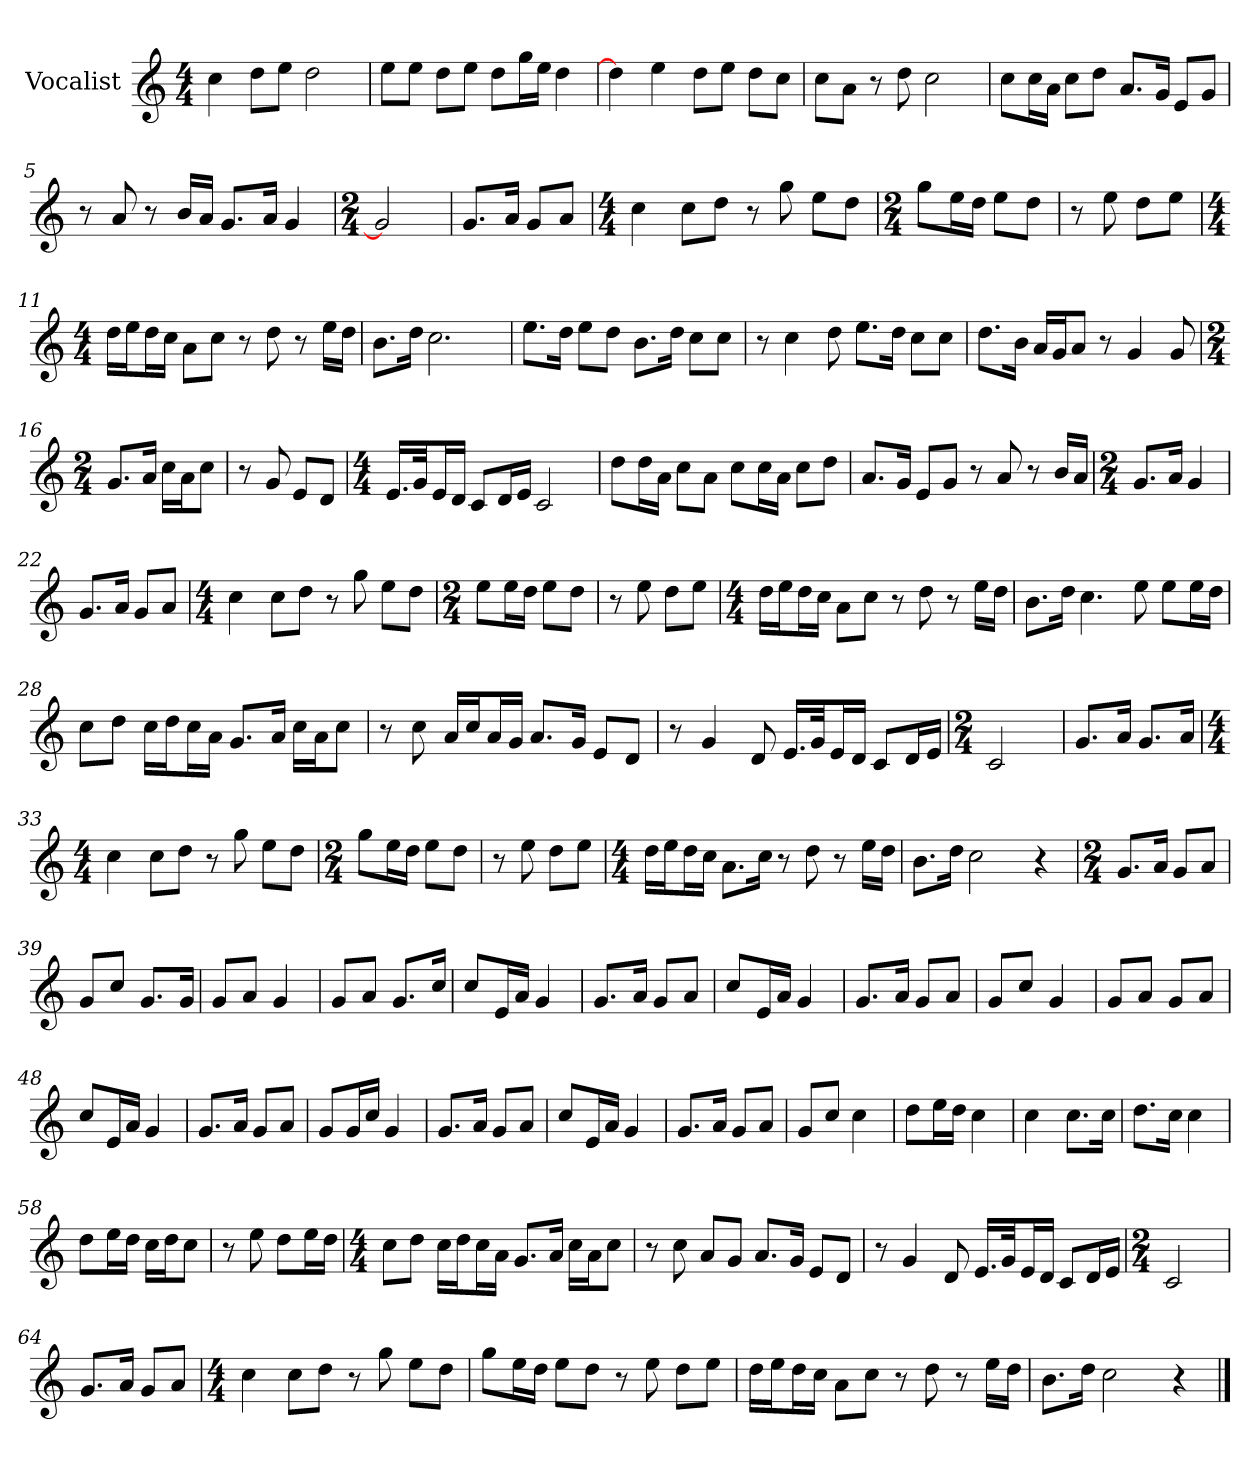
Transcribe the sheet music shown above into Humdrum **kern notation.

**kern
*part1
*staff1
*I"Vocalist
*k[]
*C:
*M4/4
=
4cc
8ddL
8eeJ
2dd
=1
8eeL
8eeJ
8ddL
8eeJ
8ddL
16ggL
16eeJJ
4dd
=2
4dd]
4ee
8ddL
8eeJ
8ddL
8ccJ
=3
8ccL
8aJ
8r
8dd
2cc
=4
8ccL
16ccL
16aJJ
8ccL
8ddJ
8.aL
16gJk
8eL
8gJ
=5
8r
8a
8r
16bLL
16aJJ
8.gL
16aJk
4g
=6
*M2/4
2g]
=7
8.gL
16aJk
8gL
8aJ
=8
*M4/4
4cc
8ccL
8ddJ
8r
8gg
8eeL
8ddJ
=9
*M2/4
8ggL
16eeL
16ddJJ
8eeL
8ddJ
=10
8r
8ee
8ddL
8eeJ
=11
*M4/4
16ddLL
16eeJ
16ddL
16ccJJ
8aL
8ccJ
8r
8dd
8r
16eeLL
16ddJJ
=12
8.bL
16ddJk
2.cc
=13
8.eeL
16ddJk
8eeL
8ddJ
8.bL
16ddJk
8ccL
8ccJ
=14
8r
4cc
8dd
8.eeL
16ddJk
8ccL
8ccJ
=15
8.ddL
16bJk
16aLL
16gJ
8aJ
8r
4g
8g
=16
*M2/4
8.gL
16aJk
16ccLL
16aJ
8ccJ
=17
8r
8g
8eL
8dJ
=18
*M4/4
16.eLL
32gJk
16eL
16dJJ
8cL
16dL
16eJJ
2c
=19
8ddL
16ddL
16aJJ
8ccL
8aJ
8ccL
16ccL
16aJJ
8ccL
8ddJ
=20
8.aL
16gJk
8eL
8gJ
8r
8a
8r
16bLL
16aJJ
=21
*M2/4
8.gL
16aJk
4g
=22
8.gL
16aJk
8gL
8aJ
=23
*M4/4
4cc
8ccL
8ddJ
8r
8gg
8eeL
8ddJ
=24
*M2/4
8eeL
16eeL
16ddJJ
8eeL
8ddJ
=25
8r
8ee
8ddL
8eeJ
=26
*M4/4
16ddLL
16eeJ
16ddL
16ccJJ
8aL
8ccJ
8r
8dd
8r
16eeLL
16ddJJ
=27
8.bL
16ddJk
4.cc
8ee
8eeL
16eeL
16ddJJ
=28
8ccL
8ddJ
16ccLL
16ddJ
16ccL
16aJJ
8.gL
16aJk
16ccLL
16aJ
8ccJ
=29
8r
8cc
16aLL
16ccJ
16aL
16gJJ
8.aL
16gJk
8eL
8dJ
=30
8r
4g
8d
16.eLL
32gJk
16eL
16dJJ
8cL
16dL
16eJJ
=31
*M2/4
2c
=32
8.gL
16aJk
8.gL
16aJk
=33
*M4/4
4cc
8ccL
8ddJ
8r
8gg
8eeL
8ddJ
=34
*M2/4
8ggL
16eeL
16ddJJ
8eeL
8ddJ
=35
8r
8ee
8ddL
8eeJ
=36
*M4/4
16ddLL
16eeJ
16ddL
16ccJJ
8.aL
16ccJk
8r
8dd
8r
16eeLL
16ddJJ
=37
8.bL
16ddJk
2cc
4r
=38
*M2/4
8.gL
16aJk
8gL
8aJ
=39
8gL
8ccJ
8.gL
16gJk
=40
8gL
8aJ
4g
=41
8gL
8aJ
8.gL
16ccJk
=42
8ccL
16eL
16aJJ
4g
=43
8.gL
16aJk
8gL
8aJ
=44
8ccL
16eL
16aJJ
4g
=45
8.gL
16aJk
8gL
8aJ
=46
8gL
8ccJ
4g
=47
8gL
8aJ
8gL
8aJ
=48
8ccL
16eL
16aJJ
4g
=49
8.gL
16aJk
8gL
8aJ
=50
8gL
16gL
16ccJJ
4g
=51
8.gL
16aJk
8gL
8aJ
=52
8ccL
16eL
16aJJ
4g
=53
8.gL
16aJk
8gL
8aJ
=54
8gL
8ccJ
4cc
=55
8ddL
16eeL
16ddJJ
4cc
=56
4cc
8.ccL
16ccJk
=57
8.ddL
16ccJk
4cc
=58
8ddL
16eeL
16ddJJ
16ccLL
16ddJ
8ccJ
=59
8r
8ee
8ddL
16eeL
16ddJJ
=60
*M4/4
8ccL
8ddJ
16ccLL
16ddJ
16ccL
16aJJ
8.gL
16aJk
16ccLL
16aJ
8ccJ
=61
8r
8cc
8aL
8gJ
8.aL
16gJk
8eL
8dJ
=62
8r
4g
8d
16.eLL
32gJk
16eL
16dJJ
8cL
16dL
16eJJ
=63
*M2/4
2c
=64
8.gL
16aJk
8gL
8aJ
=65
*M4/4
4cc
8ccL
8ddJ
8r
8gg
8eeL
8ddJ
=66
8ggL
16eeL
16ddJJ
8eeL
8ddJ
8r
8ee
8ddL
8eeJ
=67
16ddLL
16eeJ
16ddL
16ccJJ
8aL
8ccJ
8r
8dd
8r
16eeLL
16ddJJ
=68
8.bL
16ddJk
2cc
4r
==
*-
